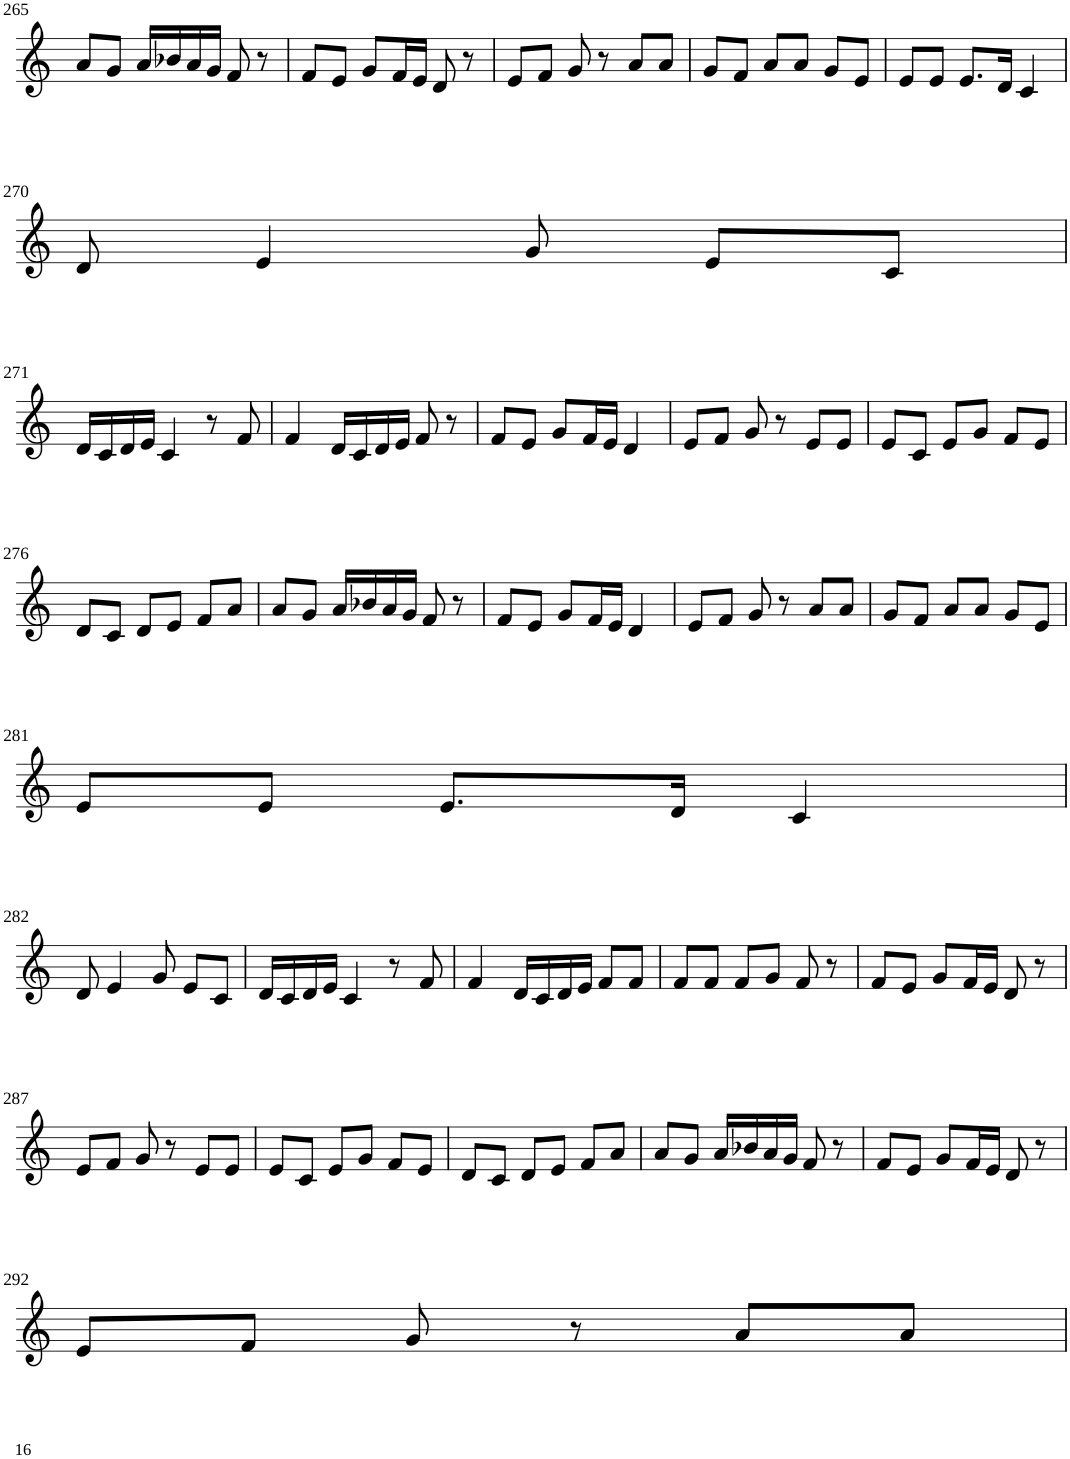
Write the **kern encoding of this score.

**kern
*part1
*staff1
*I"Violin
!!LO:PB:g=z
*clefG2
*k[]
*M3/4
=265
8a/L
8g/J
16a/LL
16b-X/
16a/
16g/JJ
8f/
8r
=266
8f/L
8e/J
8g/L
16f/L
16e/JJ
8d/
8r
=267
8e/L
8f/J
8g/
8r
8a/L
8a/J
=268
8g/L
8f/J
8a/L
8a/J
8g/L
8e/J
=269
8e/L
8e/J
8.e/L
16d/Jk
4c/
!!LO:LB:g=z
=270
8d/
4e/
8g/
8e/L
8c/J
!!LO:LB:g=z
=271
16d/LL
16c/
16d/
16e/JJ
4c/
8r
8f/
=272
4f/
16d/LL
16c/
16d/
16e/JJ
8f/
8r
=273
8f/L
8e/J
8g/L
16f/L
16e/JJ
4d/
=274
8e/L
8f/J
8g/
8r
8e/L
8e/J
=275
8e/L
8c/J
8e/L
8g/J
8f/L
8e/J
!!LO:LB:g=z
=276
8d/L
8c/J
8d/L
8e/J
8f/L
8a/J
=277
8a/L
8g/J
16a/LL
16b-X/
16a/
16g/JJ
8f/
8r
=278
8f/L
8e/J
8g/L
16f/L
16e/JJ
4d/
=279
8e/L
8f/J
8g/
8r
8a/L
8a/J
=280
8g/L
8f/J
8a/L
8a/J
8g/L
8e/J
!!LO:LB:g=z
=281
8e/L
8e/J
8.e/L
16d/Jk
4c/
!!LO:LB:g=z
=282
8d/
4e/
8g/
8e/L
8c/J
=283
16d/LL
16c/
16d/
16e/JJ
4c/
8r
8f/
=284
4f/
16d/LL
16c/
16d/
16e/JJ
8f/L
8f/J
=285
8f/L
8f/J
8f/L
8g/J
8f/
8r
=286
8f/L
8e/J
8g/L
16f/L
16e/JJ
8d/
8r
!!LO:LB:g=z
=287
8e/L
8f/J
8g/
8r
8e/L
8e/J
=288
8e/L
8c/J
8e/L
8g/J
8f/L
8e/J
=289
8d/L
8c/J
8d/L
8e/J
8f/L
8a/J
=290
8a/L
8g/J
16a/LL
16b-X/
16a/
16g/JJ
8f/
8r
=291
8f/L
8e/J
8g/L
16f/L
16e/JJ
8d/
8r
!!LO:LB:g=z
=292
8e/L
8f/J
8g/
8r
8a/L
8a/J
=
*-
